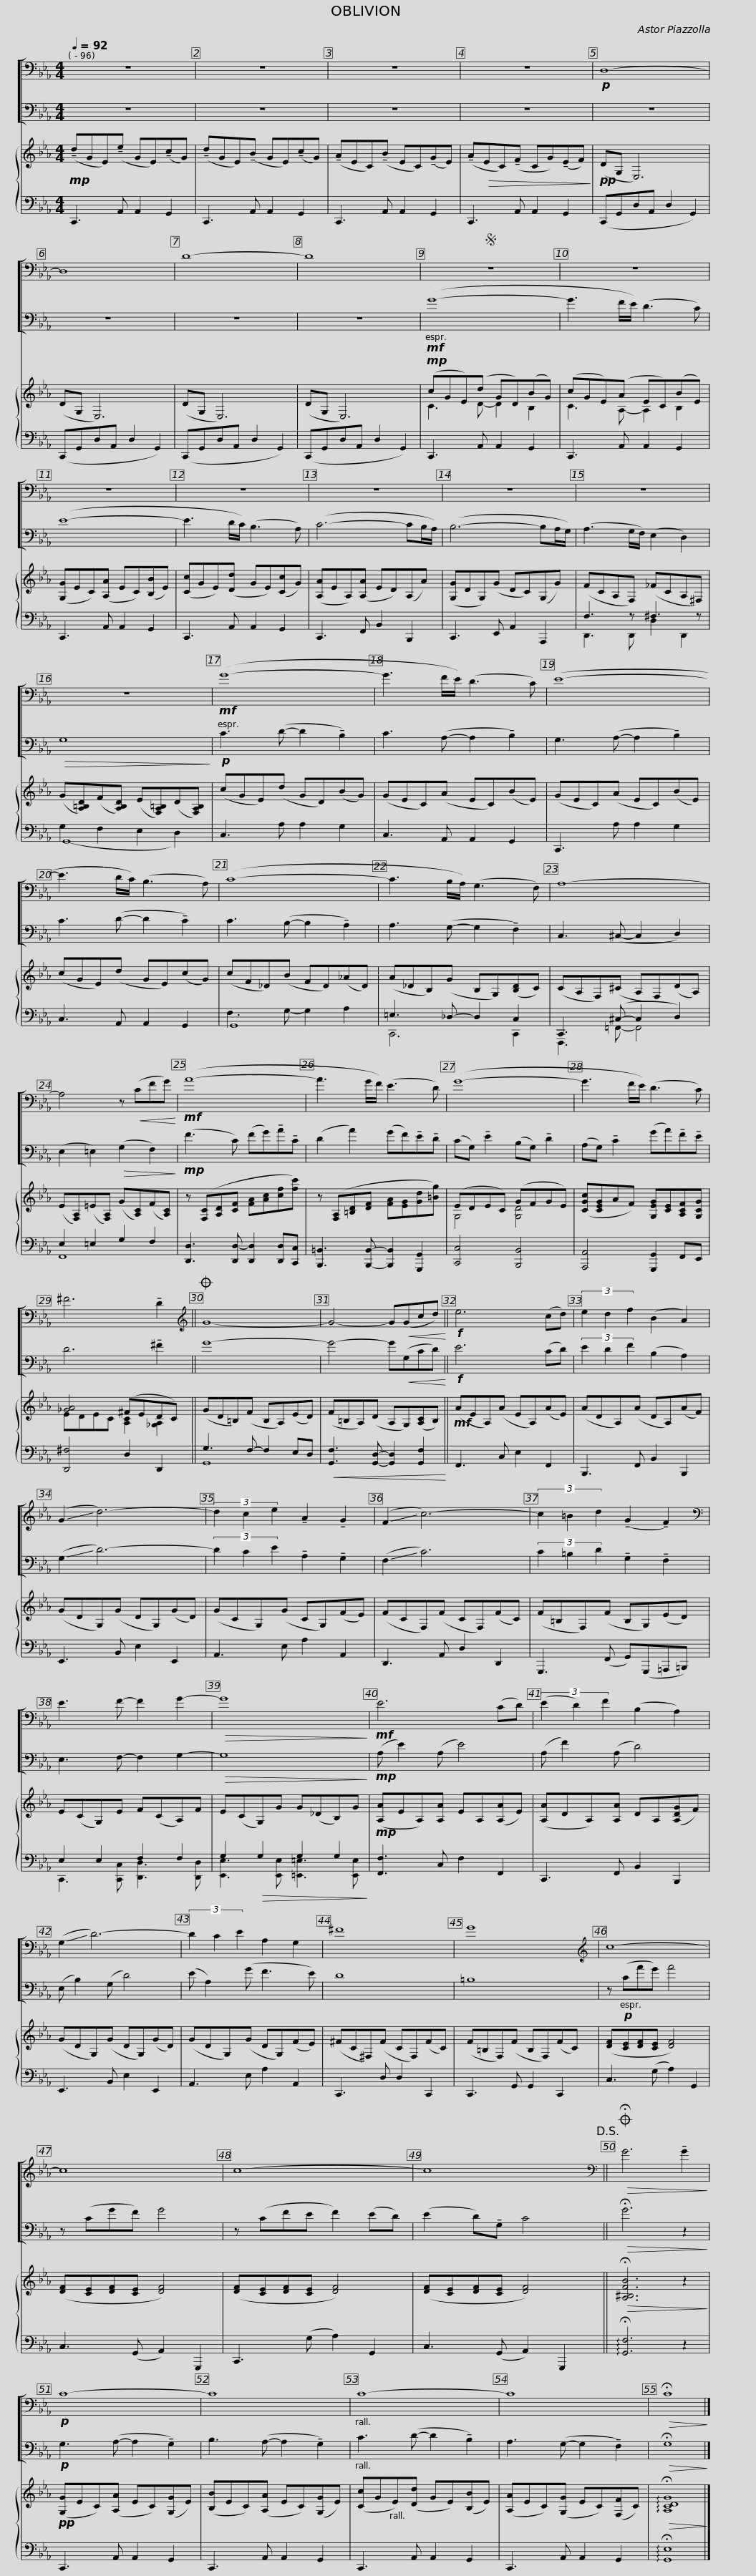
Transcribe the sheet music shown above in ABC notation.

X:1
%%score [ 1 2 ] { ( 3 5 ) | ( 4 6 ) }
L:1/8
Q:1/4=92
M:4/4
I:linebreak $
K:Eb
V:1 bass
V:2 bass
V:3 treble
V:5 treble
V:4 bass
V:6 bass
V:1
 z8 | z8 | z8 | z8 |$!p! D,8- | %5
 D,8 | D8- | D8 |$S z8 | z8 | %10
 z8 |$ z8 | z8 |$ z8 | z8 |$ %15
 z8 |!mf! (G8- | G3 F/E/) (D3 C) |$ (E8- | E3 D/C/) (B,3 A,) | %20
 (C8- | C3 B,/A,/) (G,3 F,) |$ A,8- | A,4 z!<(! (CFG)!<)! |!mf! (A8- |$ %25
 A3 G/F/) (E3 D) | (G8- | G3 F/E/) (D3 C) |$ ^F6 !tenuto!D2 ||[K:treble]O G8- | %30
 G4- G!<(!(Gcd)!<)! ||$!f! e6 (cd) | (3e2 d2 f2 (B2 A2) | (!-(!G2 !-)!d6-) | (3d2 c2 e2 !tenuto!A2 !tenuto!G2 |$ %35
 (!-(!F2 !-)!c6-) | (3c2 =B2 d2 (!tenuto!G2 !tenuto!F2) |$[K:bass] E3 F- F2 G2- |!>(! G8!>)! |$!mf! E6 (CD) | %40
 (3(E2 D2) F2 (B,2 A,2) | (!-(!G,2 !-)!D6-) | (3D2 C2 E2 A,2 G,2 |$ ^F8 | G8 | %45
[K:treble] c8- |$ c8 | c8- | c8!D.S.! ||$[K:bass]O!>(! !fermata!G6 !tenuto!G2!>)! | %50
!p! C8- | C8 |$ C8- | C8 |!>(! !fermata!C8!>)! |] %55
V:2
 z8 | z8 | z8 | z8 |$ z8 | %5
 z8 | z8 | z8 |$!mf! (G8- | G3 F/E/) (D3 C) | %10
 (E8- |$ E3 D/C/) (B,3 A,) | (C6- CB,/A,/) |$ (B,6- B,A,/G,/) | (A,3 G,/F,/) (E,2 D,2) |$ %15
!>(! G,8!>)! |!p! C3 (D- D2 !tenuto!B,2) | C3 (A,- A,2 !tenuto!B,2) |$ G,3 (A,- A,2 !tenuto!B,2) | C3 (D- D2 !tenuto!C2) | %20
 C3 (B,- B,2 !tenuto!A,2) | A,3 (G,- G,2 !tenuto!F,2) |$ C,3 (^C,- C,2 D,2) | (E,2 =E,2)!>(! (G,2 F,2)!>)! |!mp! (F3 C) (FG)!tenuto!A!tenuto!C |$ %25
 (D2 A2) (GF)!tenuto!E!tenuto!D | (CG,) !tenuto!E2 (B,G,) !tenuto!D2 | (A,G,) !tenuto!C2 (GA)!tenuto!F!tenuto!E |$ D6 !tenuto!^F2 || G8- | %30
 G4- G!<(!(G,CD)!<)! ||$!f! E6 (CD) | (3E2 D2 F2 (B,2 A,2) | (!-(!G,2 !-)!D6-) | (3D2 C2 E2 !tenuto!A,2 !tenuto!G,2 |$ %35
 (!-(!F,2 !-)!C6) | (3C2 =B,2 D2 !tenuto!G,2 !tenuto!F,2 |$ E,3 F,- F,2 G,2- |!>(! G,8!>)! |$!mp! (A, E2) (A, E4) | %40
 (A, F2) (A, D4) | (E, B,2) (G, D4) | (E A,2) (G F3 E) |$ D8 | =B,8 | %45
 z!p! (CAG) A4 |$ z (CGF) G4 | z (CFE F2) (ED) | (E2 D)!tenuto!G, C4 ||$!>(! !fermata!G6 z2!>)! | %50
!p! G,3 (A,- A,2 !tenuto!G,2) | B,3 (A,- A,2 !tenuto!G,2) |$ C3 (D- D2 !tenuto!B,2) | A,3 (G,- G,2 !tenuto!F,2) |!>(! !fermata!G,8!>)! |] %55
V:3
!mp! (!tenuto!dGE)(!tenuto!e GE)(!tenuto!cG) | (!tenuto!dGE)(!tenuto!B GE)(!tenuto!cG) | (!tenuto!AEC)(!tenuto!B EC)(!tenuto!GE) | (!tenuto!A!>(!EC)(!tenuto!F CG)(!tenuto!EF)!>)! |$!pp! (DG, E,6) | %5
 (DG, E,6) | (DG, E,6) | (DG, E,6) |$!mp! (cGE)(d GD)(BG) | (cGE)(A EC)(BE) | %10
 ([G,G]EC)([A,A] EC)([B,B]E) |$ ([Cc]GE)([Dd] GE)([Cc]G) | ([A,A]EA,)([A,A] ED)(A,A) |$ ([G,G]DG,)(G DC)(G,G) | (FCA,F,) (_FCA,^F,) |$ %15
 (G[A,=B,D])(F[A,B,D]) (E[F,A,=B,])(D[F,A,B,]) | (cGE)(d GD)(BG) | (GEC)(A EC)(BE) |$ (GEC)(A EC)(BE) | (cGE)(d GE)(cG) | %20
 (cF_D)(B FD)(_AD) | (A_DB,)(G B,G,)([B,D]C) |$ (CA,F,)(^C A,F,)(DA,) | (E[F,A,])(=E[F,A,]) (G[A,C])(F[A,C]) | z ([F,C][A,D][CF] [FA][Ac][cf][fc']) |$ %25
 z ([F,A,][=B,D][DF] [FA][EG][Gd][=Bg]) | (EDEC) (GFGE) | ([CGc][CEG]AF) [G,EG][CE][A,CF][G,CG] |$ [_GA]4 (^FEDC) || (GD=B,)(F B,A,)(ED) | %30
 (F=B,A,)(D A,G,)([A,C]B,) ||$!mf! (AEA,)(A EA,)(AE) | (ADA,)(A DA,)(AF) | (GDG,)(G DG,)(GD) | (GCG,)(G CG,)(FE) |$ %35
 (FCF,)(F CF,)(FC) | (F=B,F,)(F B,G,)(ED) |$ E(CG,)E F(CA,)F | E(CG,)G G(_DB,)G |$!mp! ([A,A]EA,)[A,A] EA,([A,A]E) | %40
 ([A,A]DA,)[A,A] DA,([A,DG]F) | (GDG,)(G DG,)(GD) | (GDG,)(G DG,)(FE) |$ (^FC^F,)(F CF,)(FC) | (F=B,F,)(F B,F,)(FC) | %45
 ([DF][CE][DF][CE] [DF]4) |$ ([DF][CE][DF][CE] [DF]4) | ([DF][CE][DF][CE] [DF]4) | ([DF][CE][DF][CE] [DF]4) ||$!>(! !fermata![A,^B,FB]6 z2!>)! | %50
!pp! ([G,G]EC)([A,A] EC)([G,G]E) | ([B,B]EC)([A,A] EC)([G,G]E) |$ ([Cc]GE)([Dd] GE)([B,B]E) | ([A,A]EC)([G,G] EC)([F,F]C) |!>(! !arpeggio!!fermata![A,CDG]8!>)! |] %55
V:4
 C,,3 A,, A,,2 G,,2 | C,,3 A,, A,,2 G,,2 | C,,3 A,, A,,2 G,,2 | C,,3 A,, A,,2 G,,2 |$ (C,,G,,D,A,, D,2 G,,2) | %5
 (C,,G,,D,A,, D,2 G,,2) | (C,,G,,D,A,, D,2 G,,2) | (C,,G,,D,A,, D,2 G,,2) |$ C,,3 A,, A,,2 G,,2 | C,,3 A,, A,,2 G,,2 | %10
 C,,3 A,, A,,2 G,,2 |$ C,,3 A,, A,,2 G,,2 | C,,3 F,, B,,2 B,,,2 |$ C,,3 E,, A,,2 A,,,2 | F,3 z ^F,3 z |$ %15
 G,,8 | C,3 A, A,2 G,2 | C,3 A,, A,,2 G,,2 |$ C,,3 A, A,2 G,2 | C,3 A,, A,,2 G,,2 | %20
 G,,8 | =E,3 _D,- D,2 C,2 |$ C,,3 (^C,- C,2 D,2) | E,2 =E,2 G,2 F,2 | [D,,D,]3 [D,,D,-] [D,,D,]2 [D,,D,][C,,C,] |$ %25
 [B,,,=B,,]3 [B,,,B,,]- [B,,,B,,]2 [G,,,G,,]2 | [C,,C,]4 [B,,,B,,]4 | [A,,,A,,]4 [G,,,G,,]2 F,,E,, |$ [D,,^F,]4 D,2 D,,2 || G,3 F,- F,2 E,D, | %30
!<(! [G,,F,]3 [G,,D,]- [G,,D,]2 [G,,F,]2!<)! ||$ F,,3 C, E,2 F,,2 | B,,,3 F,, B,,2 B,,,2 | E,,3 B,, E,2 E,,2 | A,,3 E, A,2 A,,2 |$ %35
 D,,3 A,, D,2 D,,2 | G,,,3 (F,, G,,)(G,,,=A,,,=B,,,) |$ E,2 E,2 F,2 F,2 | G,2!>(! G,2 G,2 G,2!>)! |$ [F,,F,]3 C, F,2 F,,2 | %40
 C,,3 F,, B,,2 B,,,2 | E,,3 B,, E,2 E,,2 | A,,3 E, A,2 A,,2 |$ C,,3 D, D,2 C,,2 | C,,3 G,, G,,2 C,,2 | %45
 C,3 (G, A,2) G,,2 |$ C,3 (G,, A,,2) G,,,2 | C,,3 (G, A,2) G,,2 | C,3 (G,, A,,2) G,,,2 ||$ !arpeggio!!fermata![G,,F,]6 z2 | %50
 C,,3 A,, A,,2 G,,2 | C,,3 A,, A,,2 G,,2 |$ C,,3 A,, A,,2 G,,2 | C,,3 A,, A,,2 G,,2 | !arpeggio!!fermata![G,,E,]8 |] %55
V:5
 x8 | x8 | x8 | x8 |$ x8 | %5
 x8 | x8 | x8 |$ C3 D- D2 B,2 | C3 A,- A,2 B,2 | %10
 x8 |$ x8 | x8 |$ x8 | x8 |$ %15
 x8 | x8 | x8 |$ x8 | x8 | %20
 x8 | x8 |$ x8 | x8 | x8 |$ %25
 x8 | G,4 [G,D]4 | x8 |$ EDEC [A,C]2 [_G,A,]2 || x8 | %30
 x8 ||$ x8 | x8 | x8 | x8 |$ %35
 x8 | x8 |$ x8 | x8 |$ x8 | %40
 x8 | x8 | x8 |$ x8 | x8 | %45
 x8 |$ x8 | x8 | x8 ||$ x8 | %50
 x8 | x8 |$ x8 | x8 | x8 |] %55
V:6
 x8 | x8 | x8 | x8 |$ x8 | %5
 x8 | x8 | x8 |$ x8 | x8 | %10
 x8 |$ x8 | x8 |$ x8 | D,,3 D,, D,2 D,,2 |$ %15
 (G,2 F,2 E,2 D,2) | x8 | x8 |$ x8 | x8 | %20
 F,3 G,- G,2 A,2 | C,,6 C,,2 |$ F,,,3 =F,,- F,,4 | F,,8 | x8 |$ %25
 x8 | x8 | x8 |$ x8 || G,,8 | %30
 x8 ||$ x8 | x8 | x8 | x8 |$ %35
 x8 | x8 |$ C,,3 [C,,C,] [D,,D,]3 [D,,D,] | [E,,E,]3 [E,,E,] [=E,,=E,]3 [E,,E,] |$ x8 | %40
 x8 | x8 | x8 |$ x8 | x8 | %45
 x8 |$ x8 | x8 | x8 ||$ x8 | %50
 x8 | x8 |$ x8 | x8 | x8 |] %55
